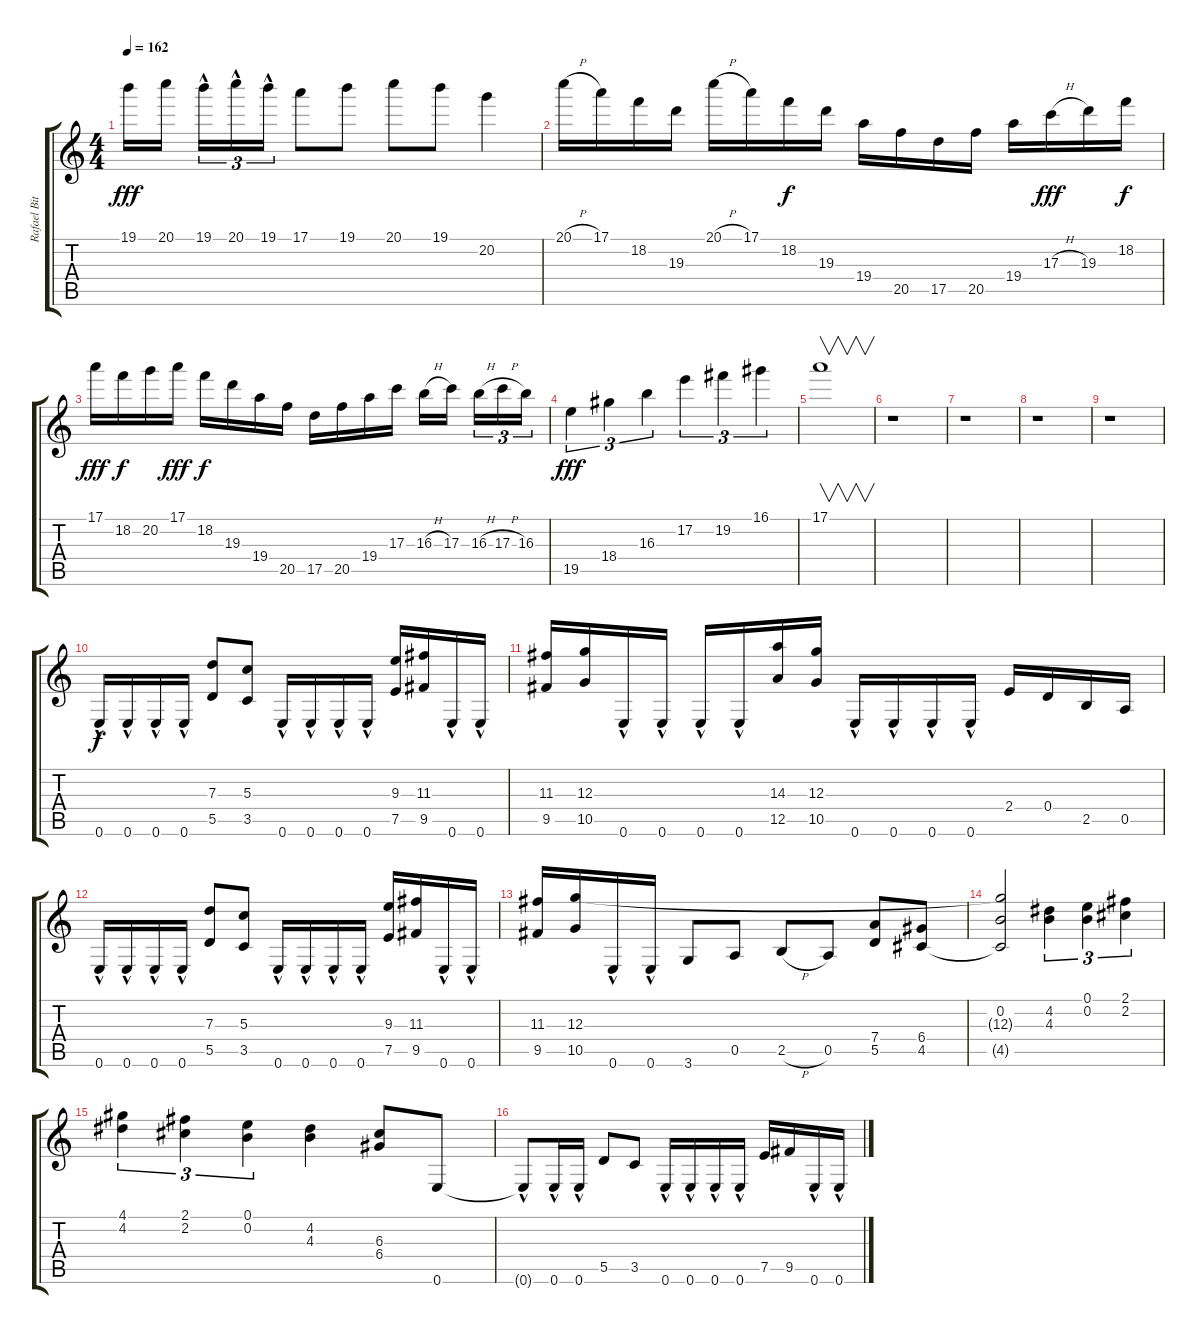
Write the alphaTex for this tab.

\track ("Rafael Bittencourt" "Rafael Bit") {instrument distortionguitar}
\staff {score tabs}
\tuning (E4 B3 G3 D3 A2 E2) {hide}
\ts (4 4)
\tempo 162
\clef g2
\ks c
19.1.16{dy fff} 20.1.16 19.1{hac}.16{tu (3 2)} 20.1{hac}.16{tu (3 2)} 19.1{hac}.16{tu (3 2)} 17.1.8 19.1.8 20.1.8 19.1.8 20.2.4 |
20.1{h}.16 17.1.16 18.2.16 19.3.16 20.1{h}.16 17.1.16 18.2.16{dy f} 19.3.16 19.4.16 20.5.16 17.5.16 20.5.16 19.4.16 17.3{h}.16{dy fff} 19.3.16 18.2.16{dy f} |
17.1.16{dy fff} 18.2.16{dy f} 20.2.16 17.1.16{dy fff} 18.2.16{dy f} 19.3.16 19.4.16 20.5.16 17.5.16 20.5.16 19.4.16 17.3.16 16.3{h}.16 17.3.16 16.3{h}.16{tu (3 2)} 17.3{h}.16{tu (3 2)} 16.3.16{tu (3 2)} |
19.5.4{tu (3 2) dy fff} 18.4.4{tu (3 2)} 16.3.4{tu (3 2)} 17.2.4{tu (3 2)} 19.2.4{tu (3 2)} 16.1.4{tu (3 2)} |
17.1.1{v} |
r.1 |
r.1 |
r.1 |
r.1 |
0.6{hac}.16{dy f} 0.6{hac}.16 0.6{hac}.16 0.6{hac}.16 (7.3 5.5).8 (5.3 3.5).8 0.6{hac}.16 0.6{hac}.16 0.6{hac}.16 0.6{hac}.16 (9.3 7.5).16 (11.3 9.5).16 0.6{hac}.16 0.6{hac}.16 |
(11.3 9.5).16 (12.3 10.5).16 0.6{hac}.16 0.6{hac}.16 0.6{hac}.16 0.6{hac}.16 (14.3 12.5).16 (12.3 10.5).16 0.6{hac}.16 0.6{hac}.16 0.6{hac}.16 0.6{hac}.16 2.4.16 0.4.16 2.5.16 0.5.16 |
0.6{hac}.16 0.6{hac}.16 0.6{hac}.16 0.6{hac}.16 (7.3 5.5).8 (5.3 3.5).8 0.6{hac}.16 0.6{hac}.16 0.6{hac}.16 0.6{hac}.16 (9.3 7.5).16 (11.3 9.5).16 0.6{hac}.16 0.6{hac}.16 |
(11.3 9.5).16 (12.3 10.5).16 0.6{hac}.16 0.6{hac}.16 3.6.8 0.5.8 2.5{h}.8 0.5.8 (7.4 5.5).8 (6.4 4.5).8 |
(0.2 12.3{t} 4.5{t}).2 (4.2 4.3).4{tu (3 2)} (0.1 0.2).4{tu (3 2)} (2.1 2.2).4{tu (3 2)} |
(4.1 4.2).4{tu (3 2)} (2.1 2.2).4{tu (3 2)} (0.1 0.2).4{tu (3 2)} (4.2 4.3).4 (6.3 6.4).8 0.6.8 |
0.6{hac t}.8 0.6{hac}.16 0.6{hac}.16 5.5.8 3.5.8 0.6{hac}.16 0.6{hac}.16 0.6{hac}.16 0.6{hac}.16 7.5.16 9.5.16 0.6{hac}.16 0.6{hac}.16
